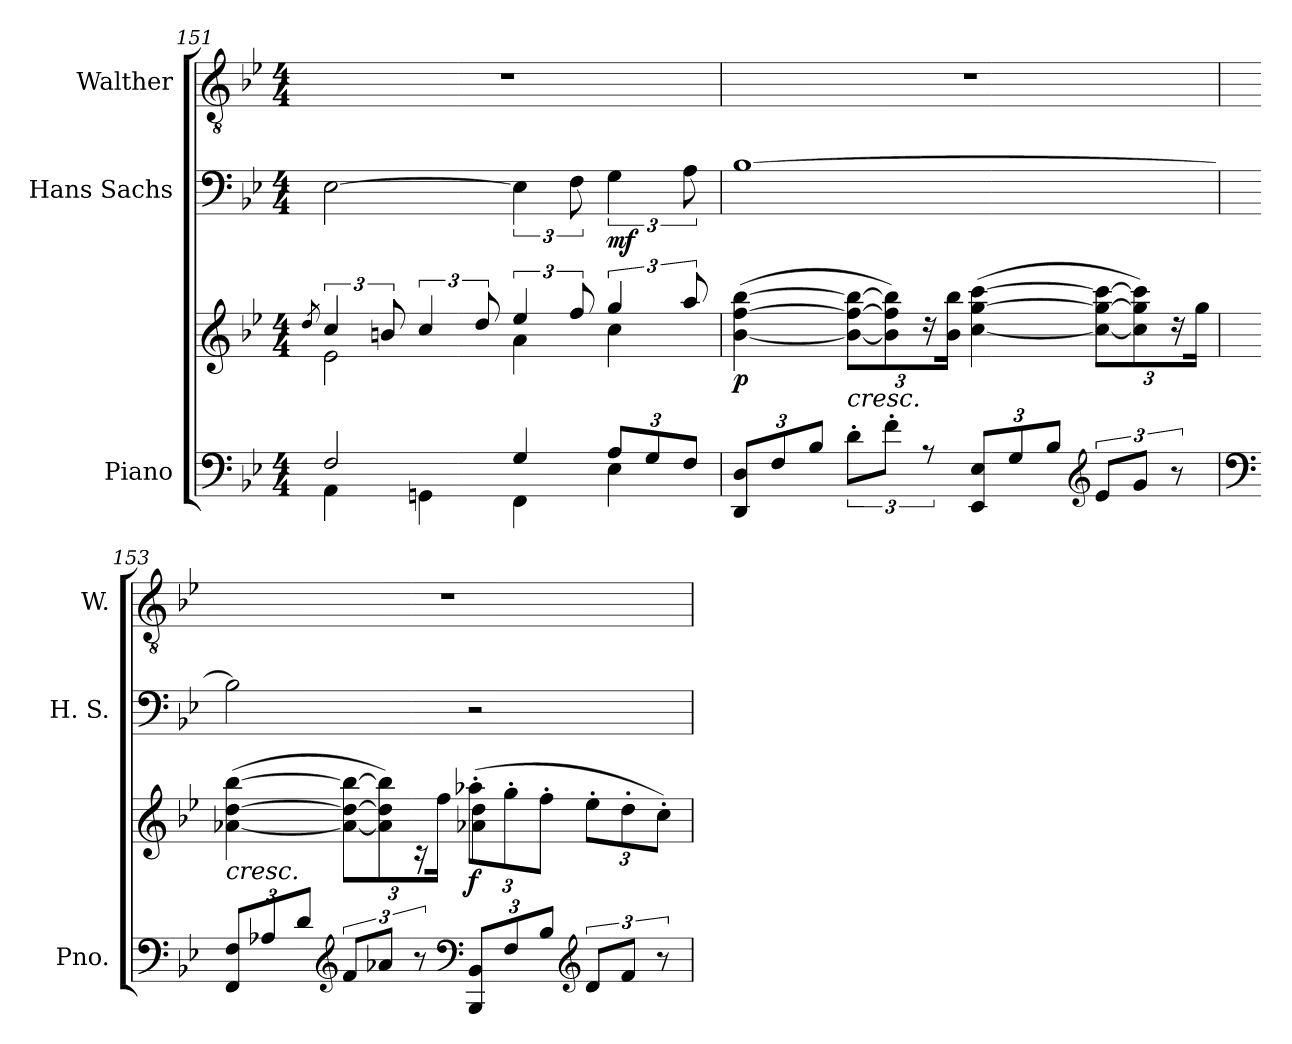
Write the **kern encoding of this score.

**kern	**kern	**dynam	**kern	**dynam	**kern
*part3	*part3	*part3	*part2	*part2	*part1
*staff4	*staff3	*staff3/4	*staff2	*staff2	*staff1
*I"Piano	*	*	*I"Hans Sachs	*	*I"Walther
*I'Pno.	*	*	*I'H. S.	*	*I'W.
*clefF4	*clefG2	*	*clefF4	*	*clefGv2
*k[b-e-]	*k[b-e-]	*	*k[b-e-]	*	*k[b-e-]
*M4/4	*M4/4	*	*M4/4	*	*M4/4
=151	=151	=151	=151	=151	=151
.	8qdd/	.	.	.	.
*^	*^	*	*	*	*
2F/	4AA\	6cc/	2e-\	.	[2E-\	.	1r
.	.	12bn/	.	.	.	.	.
.	4GGn\	6cc/	.	.	.	.	.
.	.	12dd/	.	.	.	.	.
4G/	4FF\	6ee-/	4a\	.	6E-\]	.	.
.	.	12ff/	.	.	12F\	.	.
*Xbrackettup	*	*	*	*	*	*	*
!	!	!	!	!	!	!LO:DY:b	!
12A/L	4E-\	6gg/	4cc\	.	6G\	mf	.
12G/	.	.	.	.	.	.	.
12F/J	.	12aa/	.	.	12A\	.	.
*v	*v	*	*	*	*	*	*
*	*v	*v	*	*	*	*
=152	=152	=152	=152	=152	=152
!	!	!LO:DY:b	!	!	!
12DD/ 12D/L	(>[4b-\ [4ff\ [4bb-\	p	[1B-	.	1r
12F/	.	.	.	.	.
12B-/J	.	.	.	.	.
*brackettup	*	*	*	*	*
!	!	!LO:HP:b	!	!	!
12d'\L	12b-\_ 12ff\_ 12bb-\_L	<	.	.	.
12f'\J	12b-\] 12ff\] 12bb-\])	.	.	.	.
12rA	24rdd	.	.	.	.
.	24b-\ 24bb-\Jk	.	.	.	.
*Xbrackettup	*	*	*	*	*
12EE-/ 12E-/L	(>[4cc\ [4gg\ [4ccc\	.	.	.	.
12G/	.	.	.	.	.
12B-/J	.	.	.	.	.
*clefG2	*	*	*	*	*
*brackettup	*	*	*	*	*
12e-/L	12cc\_ 12gg\_ 12ccc\_L	.	.	.	.
12g/J	12cc\] 12gg\] 12ccc\])	.	.	.	.
12r	24rdd	.	.	.	.
.	24gg\Jk	.	.	.	.
!!LO:PB:g=z
=153	=153	=153	=153	=153	=153
*clefF4	*	*	*	*	*
*Xbrackettup	*	*	*	*	*
*	*^	*	*	*	*
!	!LO:TX:b:i:t=cresc.	!	!	!	!	!
12FF/ 12F/L	(>[4a-X\ [4dd\ [4bb-\	2ryy	.	2B-\]	.	1r
12A-X/	.	.	.	.	.	.
12d/J	.	.	.	.	.	.
*clefG2	*	*	*	*	*	*
*brackettup	*	*	*	*	*	*
12f/L	12a-\_ 12dd\_ 12bb-\_L	.	.	.	.	.
12a-X/J	12a-\] 12dd\] 12bb-\])	.	.	.	.	.
12r	24rc	.	.	.	.	.
.	24ff\Jk	.	.	.	.	.
*clefF4	*	*	*	*	*	*
*Xbrackettup	*Xbrackettup	*	*	*	*	*
!	!	!	!LO:DY:b	!	!	!
12BBB-/ 12BB-/L	(<12aa-X'\L	4a-X\ 4dd\	f	2r	.	.
12F/	12gg'\	.	.	.	.	.
12B-/J	12ff'\J	.	.	.	.	.
*clefG2	*	*	*	*	*	*
*brackettup	*	*	*	*	*	*
12d/L	12ee-'\L	4ryy	.	.	.	.
12f/J	12dd'\	.	.	.	.	.
12r	12cc'\J)	.	[	.	.	.
*	*v	*v	*	*	*	*
=	=	=	=	=	=
*-	*-	*-	*-	*-	*-
